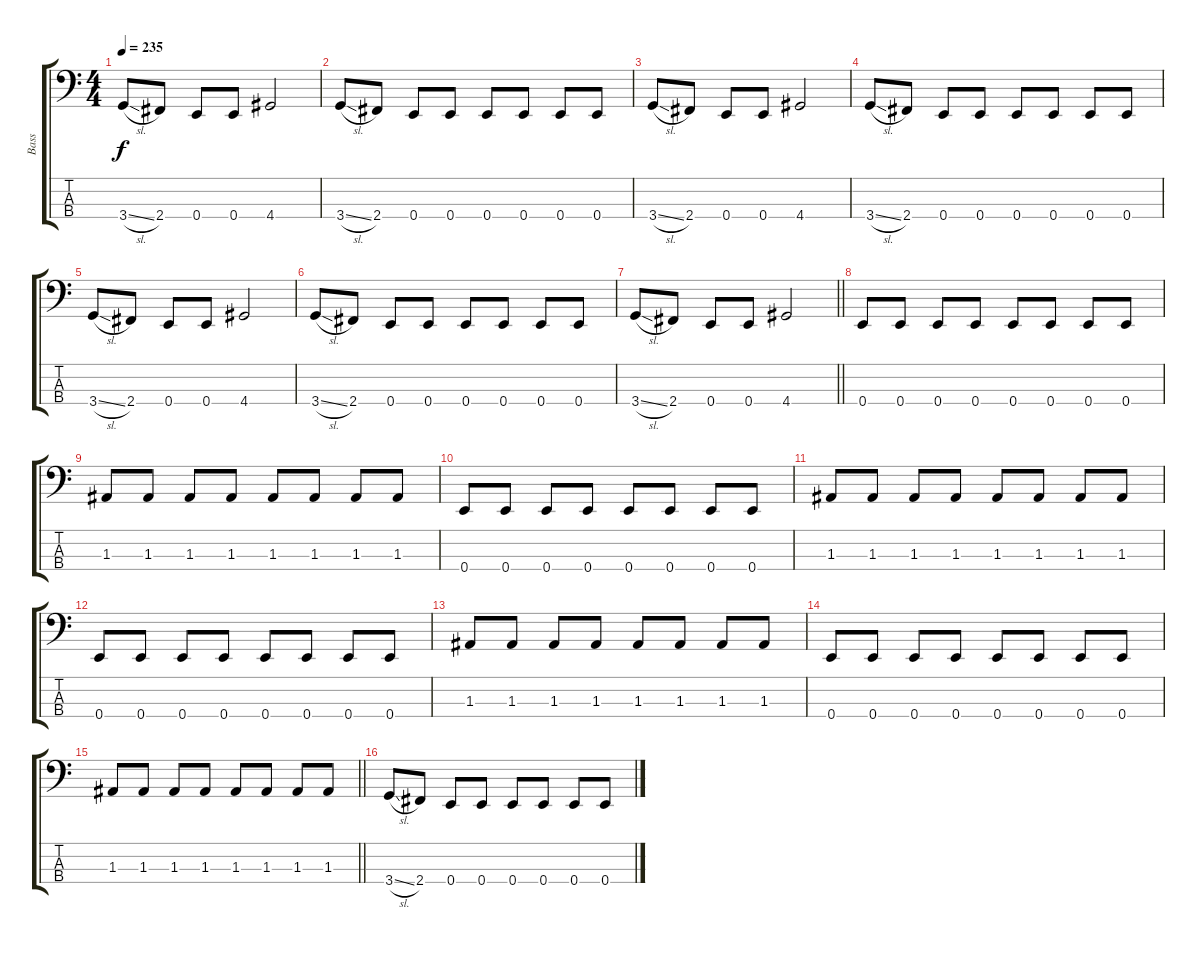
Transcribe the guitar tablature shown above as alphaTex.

\track ("Bass" "Bass") {instrument electricbasspick}
\staff {score tabs}
\tuning (G2 D2 A1 E1) {hide}
\ts (4 4)
\tempo 235
\clef f4
\ks c
3.4{sl}.8{dy f} 2.4.8 0.4.8 0.4.8 4.4.2 |
3.4{sl}.8 2.4.8 0.4.8 0.4.8 0.4.8 0.4.8 0.4.8 0.4.8 |
3.4{sl}.8 2.4.8 0.4.8 0.4.8 4.4.2 |
3.4{sl}.8 2.4.8 0.4.8 0.4.8 0.4.8 0.4.8 0.4.8 0.4.8 |
3.4{sl}.8 2.4.8 0.4.8 0.4.8 4.4.2 |
3.4{sl}.8 2.4.8 0.4.8 0.4.8 0.4.8 0.4.8 0.4.8 0.4.8 |
\barLineRight lightlight
3.4{sl}.8 2.4.8 0.4.8 0.4.8 4.4.2 |
0.4.8 0.4.8 0.4.8 0.4.8 0.4.8 0.4.8 0.4.8 0.4.8 |
1.3.8 1.3.8 1.3.8 1.3.8 1.3.8 1.3.8 1.3.8 1.3.8 |
0.4.8 0.4.8 0.4.8 0.4.8 0.4.8 0.4.8 0.4.8 0.4.8 |
1.3.8 1.3.8 1.3.8 1.3.8 1.3.8 1.3.8 1.3.8 1.3.8 |
0.4.8 0.4.8 0.4.8 0.4.8 0.4.8 0.4.8 0.4.8 0.4.8 |
1.3.8 1.3.8 1.3.8 1.3.8 1.3.8 1.3.8 1.3.8 1.3.8 |
0.4.8 0.4.8 0.4.8 0.4.8 0.4.8 0.4.8 0.4.8 0.4.8 |
\barLineRight lightlight
1.3.8 1.3.8 1.3.8 1.3.8 1.3.8 1.3.8 1.3.8 1.3.8 |
3.4{sl}.8 2.4.8 0.4.8 0.4.8 0.4.8 0.4.8 0.4.8 0.4.8
